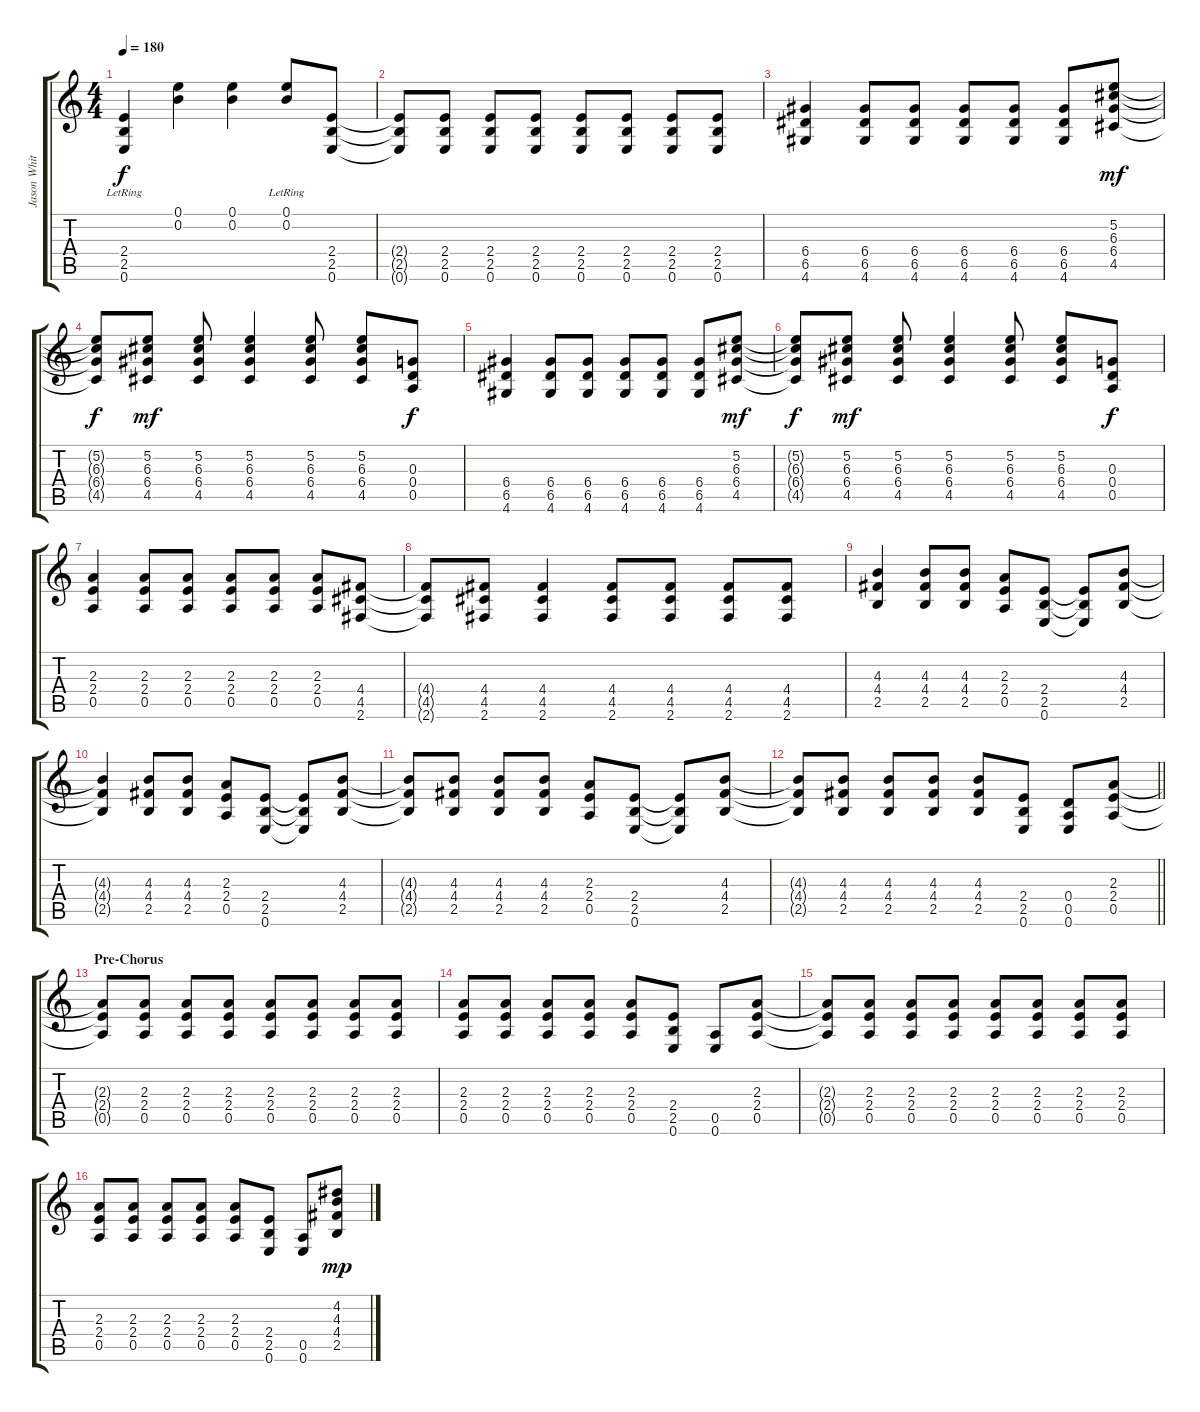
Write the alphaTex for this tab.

\track ("Jason White (Guitar 2)" "Jason Whit") {instrument overdrivenguitar}
\staff {score tabs}
\tuning (E4 B3 G3 D3 A2 E2) {hide}
\ts (4 4)
\tempo 180
\clef g2
\ks c
(2.4{lr} 2.5{lr} 0.6{lr}).4{dy f} (0.1 0.2).4 (0.1 0.2).4 (0.1{lr} 0.2{lr}).8 (2.4 2.5 0.6).8 |
(2.4{t} 2.5{t} 0.6{t}).8 (2.4 2.5 0.6).8 (2.4 2.5 0.6).8 (2.4 2.5 0.6).8 (2.4 2.5 0.6).8 (2.4 2.5 0.6).8 (2.4 2.5 0.6).8 (2.4 2.5 0.6).8 |
(6.4 6.5 4.6).4 (6.4 6.5 4.6).8 (6.4 6.5 4.6).8 (6.4 6.5 4.6).8 (6.4 6.5 4.6).8 (6.4 6.5 4.6).8 (5.2 6.3 6.4 4.5).8{dy mf} |
(5.2{t} 6.3{t} 6.4{t} 4.5{t}).8{dy f} (5.2 6.3 6.4 4.5).8{dy mf} (5.2 6.3 6.4 4.5).8 (5.2 6.3 6.4 4.5).4 (5.2 6.3 6.4 4.5).8 (5.2 6.3 6.4 4.5).8 (0.3 0.4 0.5).8{dy f} |
(6.4 6.5 4.6).4 (6.4 6.5 4.6).8 (6.4 6.5 4.6).8 (6.4 6.5 4.6).8 (6.4 6.5 4.6).8 (6.4 6.5 4.6).8 (5.2 6.3 6.4 4.5).8{dy mf} |
(5.2{t} 6.3{t} 6.4{t} 4.5{t}).8{dy f} (5.2 6.3 6.4 4.5).8{dy mf} (5.2 6.3 6.4 4.5).8 (5.2 6.3 6.4 4.5).4 (5.2 6.3 6.4 4.5).8 (5.2 6.3 6.4 4.5).8 (0.3 0.4 0.5).8{dy f} |
(2.3 2.4 0.5).4 (2.3 2.4 0.5).8 (2.3 2.4 0.5).8 (2.3 2.4 0.5).8 (2.3 2.4 0.5).8 (2.3 2.4 0.5).8 (4.4 4.5 2.6).8 |
(4.4{t} 4.5{t} 2.6{t}).8 (4.4 4.5 2.6).8 (4.4 4.5 2.6).4 (4.4 4.5 2.6).8 (4.4 4.5 2.6).8 (4.4 4.5 2.6).8 (4.4 4.5 2.6).8 |
(4.3 4.4 2.5).4 (4.3 4.4 2.5).8 (4.3 4.4 2.5).8 (2.3 2.4 0.5).8 (2.4 2.5 0.6).8 (2.4{t} 2.5{t} 0.6{t}).8 (4.3 4.4 2.5).8 |
(4.3{t} 4.4{t} 2.5{t}).4 (4.3 4.4 2.5).8 (4.3 4.4 2.5).8 (2.3 2.4 0.5).8 (2.4 2.5 0.6).8 (2.4{t} 2.5{t} 0.6{t}).8 (4.3 4.4 2.5).8 |
(4.3{t} 4.4{t} 2.5{t}).8 (4.3 4.4 2.5).8 (4.3 4.4 2.5).8 (4.3 4.4 2.5).8 (2.3 2.4 0.5).8 (2.4 2.5 0.6).8 (2.4{t} 2.5{t} 0.6{t}).8 (4.3 4.4 2.5).8 |
\barLineRight lightlight
(4.3{t} 4.4{t} 2.5{t}).8 (4.3 4.4 2.5).8 (4.3 4.4 2.5).8 (4.3 4.4 2.5).8 (4.3 4.4 2.5).8 (2.4 2.5 0.6).8 (0.4 0.5 0.6).8 (2.3 2.4 0.5).8 |
\section ("" "Pre-Chorus")
(2.3{t} 2.4{t} 0.5{t}).8 (2.3 2.4 0.5).8 (2.3 2.4 0.5).8 (2.3 2.4 0.5).8 (2.3 2.4 0.5).8 (2.3 2.4 0.5).8 (2.3 2.4 0.5).8 (2.3 2.4 0.5).8 |
(2.3 2.4 0.5).8 (2.3 2.4 0.5).8 (2.3 2.4 0.5).8 (2.3 2.4 0.5).8 (2.3 2.4 0.5).8 (2.4 2.5 0.6).8 (0.5 0.6).8 (2.3 2.4 0.5).8 |
(2.3{t} 2.4{t} 0.5{t}).8 (2.3 2.4 0.5).8 (2.3 2.4 0.5).8 (2.3 2.4 0.5).8 (2.3 2.4 0.5).8 (2.3 2.4 0.5).8 (2.3 2.4 0.5).8 (2.3 2.4 0.5).8 |
(2.3 2.4 0.5).8 (2.3 2.4 0.5).8 (2.3 2.4 0.5).8 (2.3 2.4 0.5).8 (2.3 2.4 0.5).8 (2.4 2.5 0.6).8 (0.5 0.6).8 (4.2 4.3 4.4 2.5).8{dy mp}
